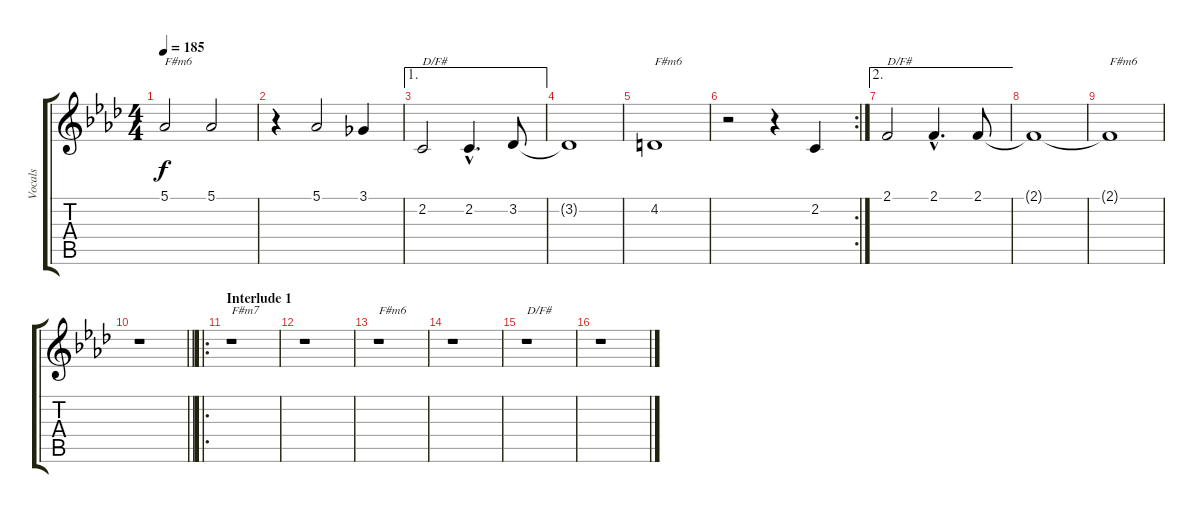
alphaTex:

\track ("Vocals" "Vocals") {instrument sopranosax}
\staff {score tabs}
\tuning (Eb4 Bb3 Gb3 Db3 Ab2 Eb2) {hide}
\ts (4 4)
\tempo 185
\clef g2
\ks fminor
5.1.2{txt "F#m6" dy f} 5.1.2 |
r.4 5.1.2 3.1.4 |
\ae 1
2.2.2{txt "D/F#"} 2.2{hac}.4{d} 3.2.8 |
3.2{t}.1 |
4.2.1{txt "F#m6"} |
\rc 2
r.2 r.4 2.2.4 |
\ae 2
2.1.2{txt "D/F#"} 2.1{hac}.4{d} 2.1.8 |
2.1{t}.1 |
2.1{t}.1{txt "F#m6"} |
\barLineRight lightlight
r.1 |
\ro
\section ("" "Interlude 1")
r.1{txt "F#m7"} |
r.1 |
r.1{txt "F#m6"} |
r.1 |
r.1{txt "D/F#"} |
r.1
